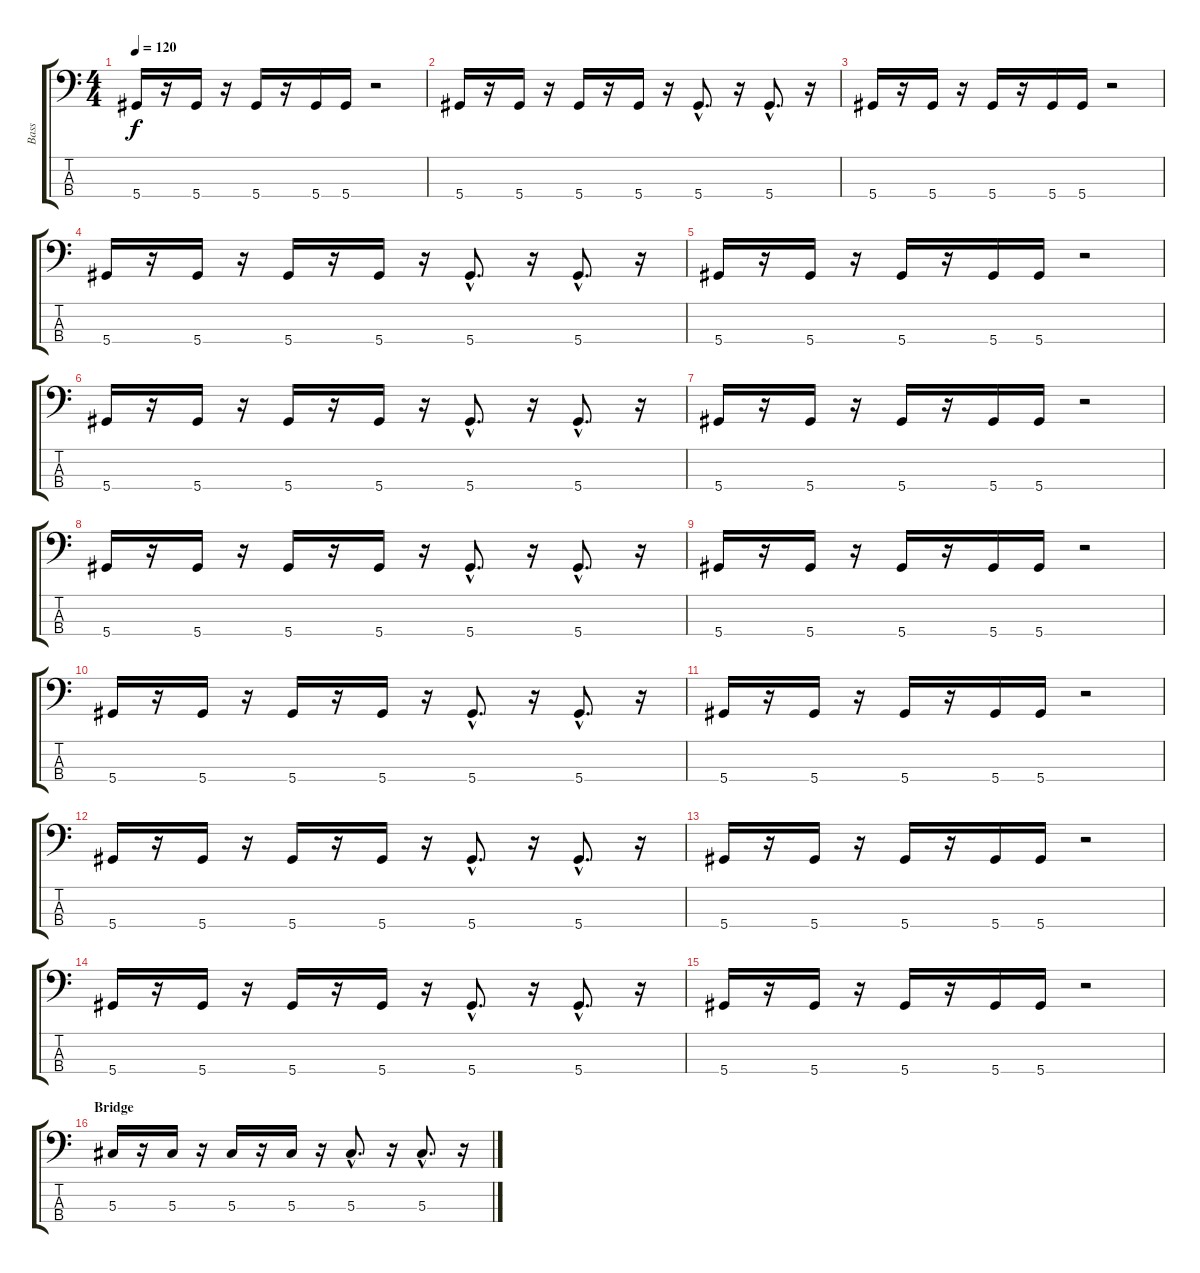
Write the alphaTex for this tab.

\track ("Bass" "Bass") {instrument electricbassfinger}
\staff {score tabs}
\tuning (Gb2 Db2 Ab1 Eb1) {hide}
\ts (4 4)
\tempo 120
\clef f4
\ks c
5.4.16{dy f} r.16 5.4.16 r.16 5.4.16 r.16 5.4.16 5.4.16 r.2 |
5.4.16 r.16 5.4.16 r.16 5.4.16 r.16 5.4.16 r.16 5.4{hac}.8{d} r.16 5.4{hac}.8{d} r.16 |
5.4.16 r.16 5.4.16 r.16 5.4.16 r.16 5.4.16 5.4.16 r.2 |
5.4.16 r.16 5.4.16 r.16 5.4.16 r.16 5.4.16 r.16 5.4{hac}.8{d} r.16 5.4{hac}.8{d} r.16 |
5.4.16 r.16 5.4.16 r.16 5.4.16 r.16 5.4.16 5.4.16 r.2 |
5.4.16 r.16 5.4.16 r.16 5.4.16 r.16 5.4.16 r.16 5.4{hac}.8{d} r.16 5.4{hac}.8{d} r.16 |
5.4.16 r.16 5.4.16 r.16 5.4.16 r.16 5.4.16 5.4.16 r.2 |
5.4.16 r.16 5.4.16 r.16 5.4.16 r.16 5.4.16 r.16 5.4{hac}.8{d} r.16 5.4{hac}.8{d} r.16 |
5.4.16 r.16 5.4.16 r.16 5.4.16 r.16 5.4.16 5.4.16 r.2 |
5.4.16 r.16 5.4.16 r.16 5.4.16 r.16 5.4.16 r.16 5.4{hac}.8{d} r.16 5.4{hac}.8{d} r.16 |
5.4.16 r.16 5.4.16 r.16 5.4.16 r.16 5.4.16 5.4.16 r.2 |
5.4.16 r.16 5.4.16 r.16 5.4.16 r.16 5.4.16 r.16 5.4{hac}.8{d} r.16 5.4{hac}.8{d} r.16 |
5.4.16 r.16 5.4.16 r.16 5.4.16 r.16 5.4.16 5.4.16 r.2 |
5.4.16 r.16 5.4.16 r.16 5.4.16 r.16 5.4.16 r.16 5.4{hac}.8{d} r.16 5.4{hac}.8{d} r.16 |
5.4.16 r.16 5.4.16 r.16 5.4.16 r.16 5.4.16 5.4.16 r.2 |
\section ("" "Bridge")
5.3.16 r.16 5.3.16 r.16 5.3.16 r.16 5.3.16 r.16 5.3{hac}.8{d} r.16 5.3{hac}.8{d} r.16
